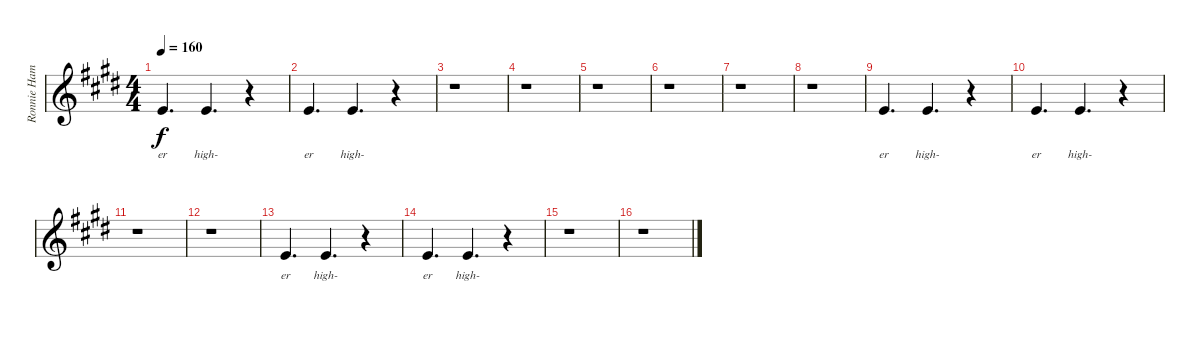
\track ("Ronnie Hammond Vocals" "Ronnie Ham") {instrument violin}
\staff {score}
\tuning (E4 B3 G3 D3 A2 E2) {hide}
\ts (4 4)
\tempo 160
\clef g2
\ks e
5.2.4{d lyrics (0 "er") lyrics (1 "") lyrics (2 "") lyrics (3 "") lyrics (4 "") dy f} 5.2.4{d lyrics (0 "high-") lyrics (1 "") lyrics (2 "") lyrics (3 "") lyrics (4 "")} r.4 |
5.2.4{d lyrics (0 "er") lyrics (1 "") lyrics (2 "") lyrics (3 "") lyrics (4 "")} 5.2.4{d lyrics (0 "high-") lyrics (1 "") lyrics (2 "") lyrics (3 "") lyrics (4 "")} r.4 |
r.1 |
r.1 |
r.1 |
r.1 |
r.1 |
r.1 |
5.2.4{d lyrics (0 "er") lyrics (1 "") lyrics (2 "") lyrics (3 "") lyrics (4 "")} 5.2.4{d lyrics (0 "high-") lyrics (1 "") lyrics (2 "") lyrics (3 "") lyrics (4 "")} r.4 |
5.2.4{d lyrics (0 "er") lyrics (1 "") lyrics (2 "") lyrics (3 "") lyrics (4 "")} 5.2.4{d lyrics (0 "high-") lyrics (1 "") lyrics (2 "") lyrics (3 "") lyrics (4 "")} r.4 |
r.1 |
r.1 |
5.2.4{d lyrics (0 "er") lyrics (1 "") lyrics (2 "") lyrics (3 "") lyrics (4 "")} 5.2.4{d lyrics (0 "high-") lyrics (1 "") lyrics (2 "") lyrics (3 "") lyrics (4 "")} r.4 |
5.2.4{d lyrics (0 "er") lyrics (1 "") lyrics (2 "") lyrics (3 "") lyrics (4 "")} 5.2.4{d lyrics (0 "high-") lyrics (1 "") lyrics (2 "") lyrics (3 "") lyrics (4 "")} r.4 |
r.1 |
r.1
